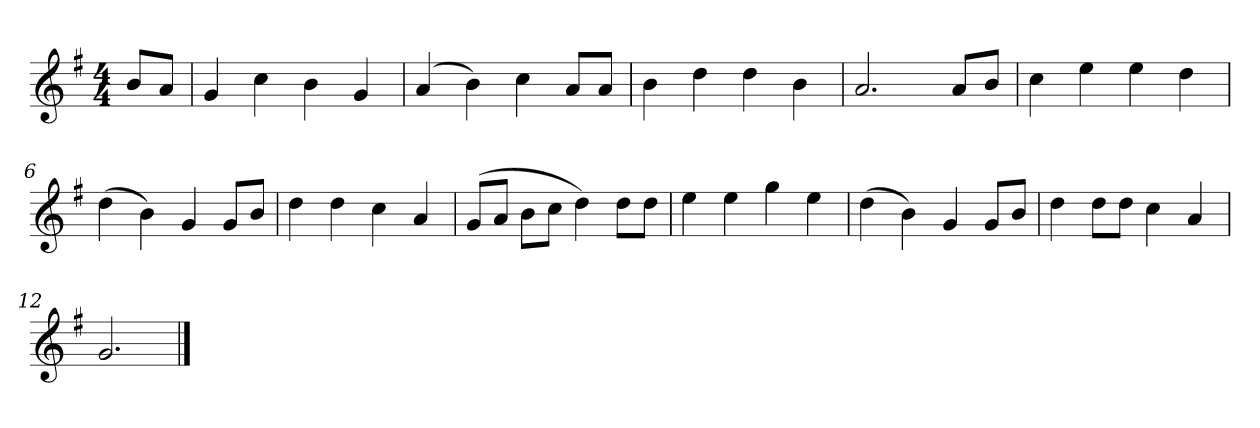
**kern
*part1
*staff1
*k[f#]
*M4/4
*MM120
=
8bL
8aJ
=1
4g
4cc
4b
4g
=2
(4a
4b)
4cc
8aL
8aJ
=3
4b
4dd
4dd
4b
=4
2.a
8aL
8bJ
=5
4cc
4ee
4ee
4dd
=6
(4dd
4b)
4g
8gL
8bJ
=7
4dd
4dd
4cc
4a
=8
(8gL
8aJ
8bL
8ccJ
4dd)
8ddL
8ddJ
=9
4ee
4ee
4gg
4ee
=10
(4dd
4b)
4g
8gL
8bJ
=11
4dd
8ddL
8ddJ
4cc
4a
=12
2.g
==
*-
